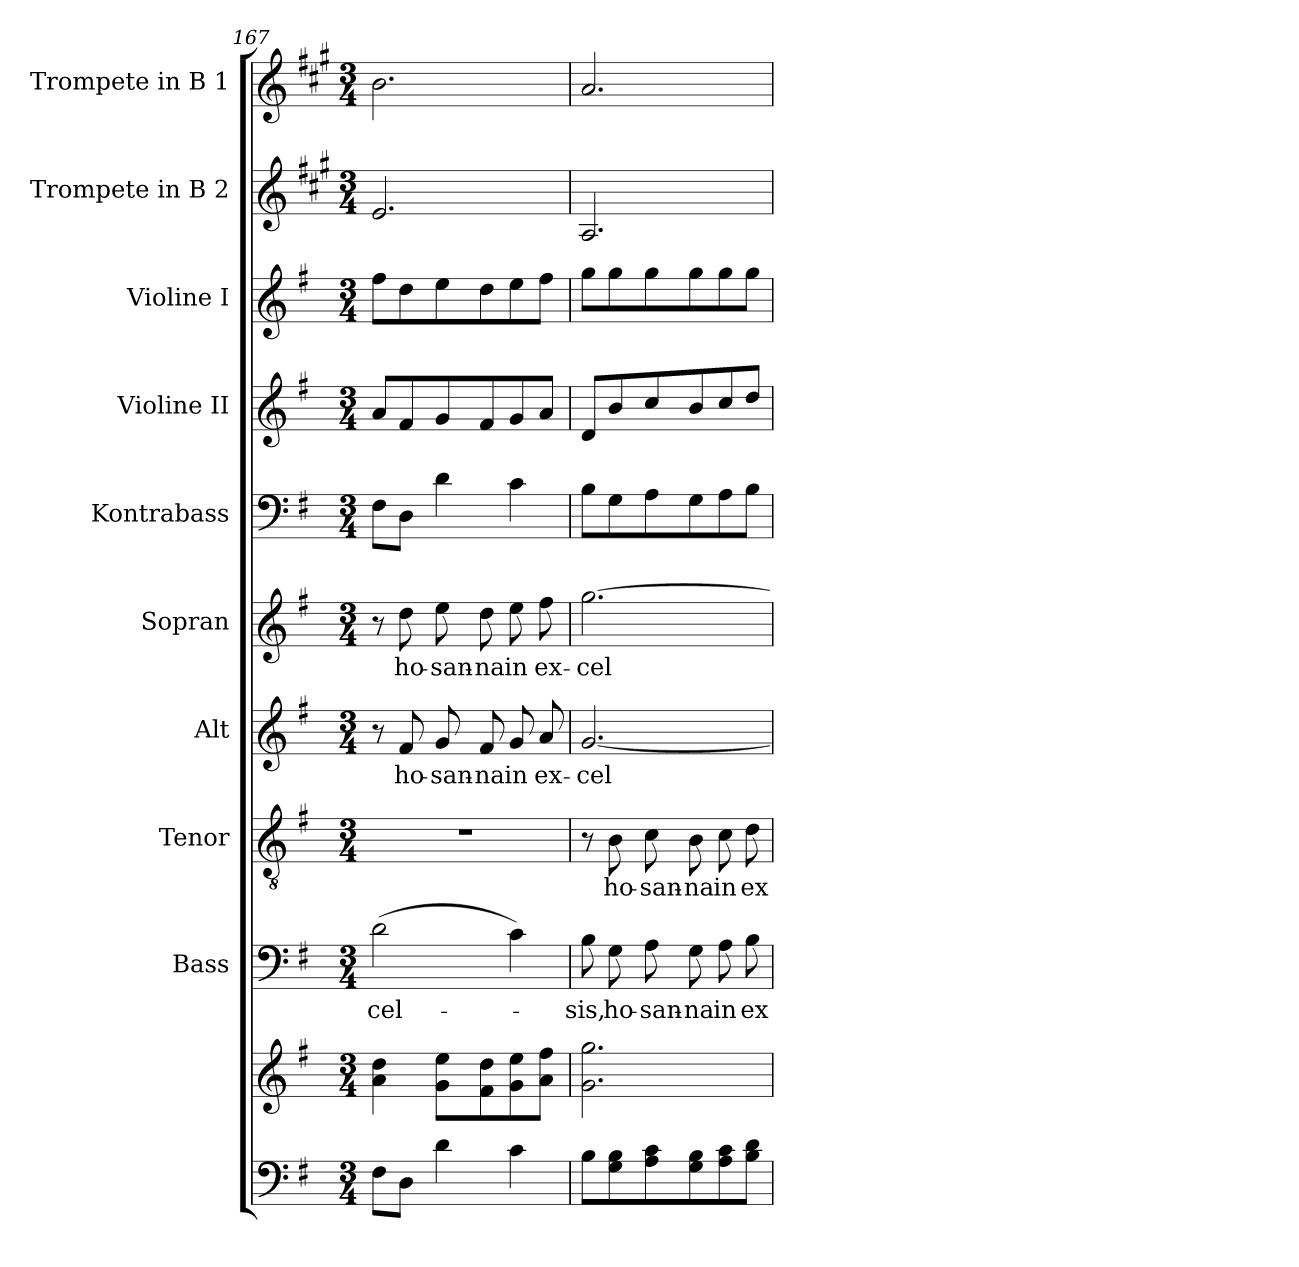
**kern	**kern	**kern	**text	**kern	**text	**kern	**text	**kern	**text	**kern	**kern	**kern	**kern	**kern
*part10	*part10	*part9	*part9	*part8	*part8	*part7	*part7	*part6	*part6	*part5	*part4	*part3	*part2	*part1
*staff11	*staff10	*staff9	*staff9	*staff8	*staff8	*staff7	*staff7	*staff6	*staff6	*staff5	*staff4	*staff3	*staff2	*staff1
*	*	*I"Bass	*	*I"Tenor	*	*I"Alt	*	*I"Sopran	*	*I"Kontrabass	*I"Violine II	*I"Violine I	*I"Trompete in B 2	*I"Trompete in B 1
*	*	*I'B.	*	*I'T.	*	*I'A.	*	*I'S.	*	*I'Kb.	*I'Vl. II	*I'Vl. I	*I'Tr. 2	*I'Tr. 1
*clefF4	*clefG2	*clefF4	*	*clefGv2	*	*clefG2	*	*clefG2	*	*clefF4	*clefG2	*clefG2	*clefG2	*clefG2
*	*	*	*	*	*	*	*	*	*	*ITrd7c12	*	*	*ITrd1c2	*ITrd1c2
*k[f#]	*k[f#]	*k[f#]	*	*k[f#]	*	*k[f#]	*	*k[f#]	*	*k[f#]	*k[f#]	*k[f#]	*k[f#]	*k[f#]
*G:	*G:	*G:	*	*G:	*	*G:	*	*G:	*	*G:	*G:	*G:	*G:	*G:
*M3/4	*M3/4	*M3/4	*	*M3/4	*	*M3/4	*	*M3/4	*	*M3/4	*M3/4	*M3/4	*M3/4	*M3/4
=167	=167	=167	=167	=167	=167	=167	=167	=167	=167	=167	=167	=167	=167	=167
!	!	!	!LO:LY:b	!	!	!	!	!	!	!	!	!	!	!
8F#\L	4a\ 4dd\	(>2d\	-cel-	2.r	.	8r	.	8r	.	8FF#\L	8a/L	8ff#\L	2.d/	2.a\
!	!	!	!	!	!	!	!LO:LY:b	!	!LO:LY:b	!	!	!	!	!
8D\J	.	.	.	.	.	8f#/	ho-	8dd\	ho-	8DD\J	8f#/	8dd\	.	.
!	!	!	!	!	!	!	!LO:LY:b	!	!LO:LY:b	!	!	!	!	!
4d\	8g\ 8ee\L	.	.	.	.	8g/	-san-	8ee\	-san-	4D\	8g/	8ee\	.	.
!	!	!	!	!	!	!	!LO:LY:b	!	!LO:LY:b	!	!	!	!	!
.	8f#\ 8dd\	.	.	.	.	8f#/	-na	8dd\	-na	.	8f#/	8dd\	.	.
!	!	!	!	!	!	!	!LO:LY:b	!	!LO:LY:b	!	!	!	!	!
4c\	8g\ 8ee\	4c\)	.	.	.	8g/	in	8ee\	in	4C\	8g/	8ee\	.	.
!	!	!	!	!	!	!	!LO:LY:b	!	!LO:LY:b	!	!	!	!	!
.	8a\ 8ff#\J	.	.	.	.	8a/	ex-	8ff#\	ex-	.	8a/J	8ff#\J	.	.
=168	=168	=168	=168	=168	=168	=168	=168	=168	=168	=168	=168	=168	=168	=168
!	!	!	!LO:LY:b	!	!	!	!LO:LY:b	!	!LO:LY:b	!	!	!	!	!
8B\L	2.g\ 2.gg\	8B\	-sis,	8r	.	[2.g/	-cel-	[2.gg\	-cel-	8BB\L	8d/L	8gg\L	2.G/	2.g/
!	!	!	!LO:LY:b	!	!LO:LY:b	!	!	!	!	!	!	!	!	!
8G\ 8B\	.	8G\	ho-	8B\	ho-	.	.	.	.	8GG\	8b/	8gg\	.	.
!	!	!	!LO:LY:b	!	!LO:LY:b	!	!	!	!	!	!	!	!	!
8A\ 8c\	.	8A\	-san-	8c\	-san-	.	.	.	.	8AA\	8cc/	8gg\	.	.
!	!	!	!LO:LY:b	!	!LO:LY:b	!	!	!	!	!	!	!	!	!
8G\ 8B\	.	8G\	-na	8B\	-na	.	.	.	.	8GG\	8b/	8gg\	.	.
!	!	!	!LO:LY:b	!	!LO:LY:b	!	!	!	!	!	!	!	!	!
8A\ 8c\	.	8A\	in	8c\	in	.	.	.	.	8AA\	8cc/	8gg\	.	.
!	!	!	!LO:LY:b	!	!LO:LY:b	!	!	!	!	!	!	!	!	!
8B\ 8d\J	.	8B\	ex-	8d\	ex-	.	.	.	.	8BB\J	8dd/J	8gg\J	.	.
=	=	=	=	=	=	=	=	=	=	=	=	=	=	=
*-	*-	*-	*-	*-	*-	*-	*-	*-	*-	*-	*-	*-	*-	*-
